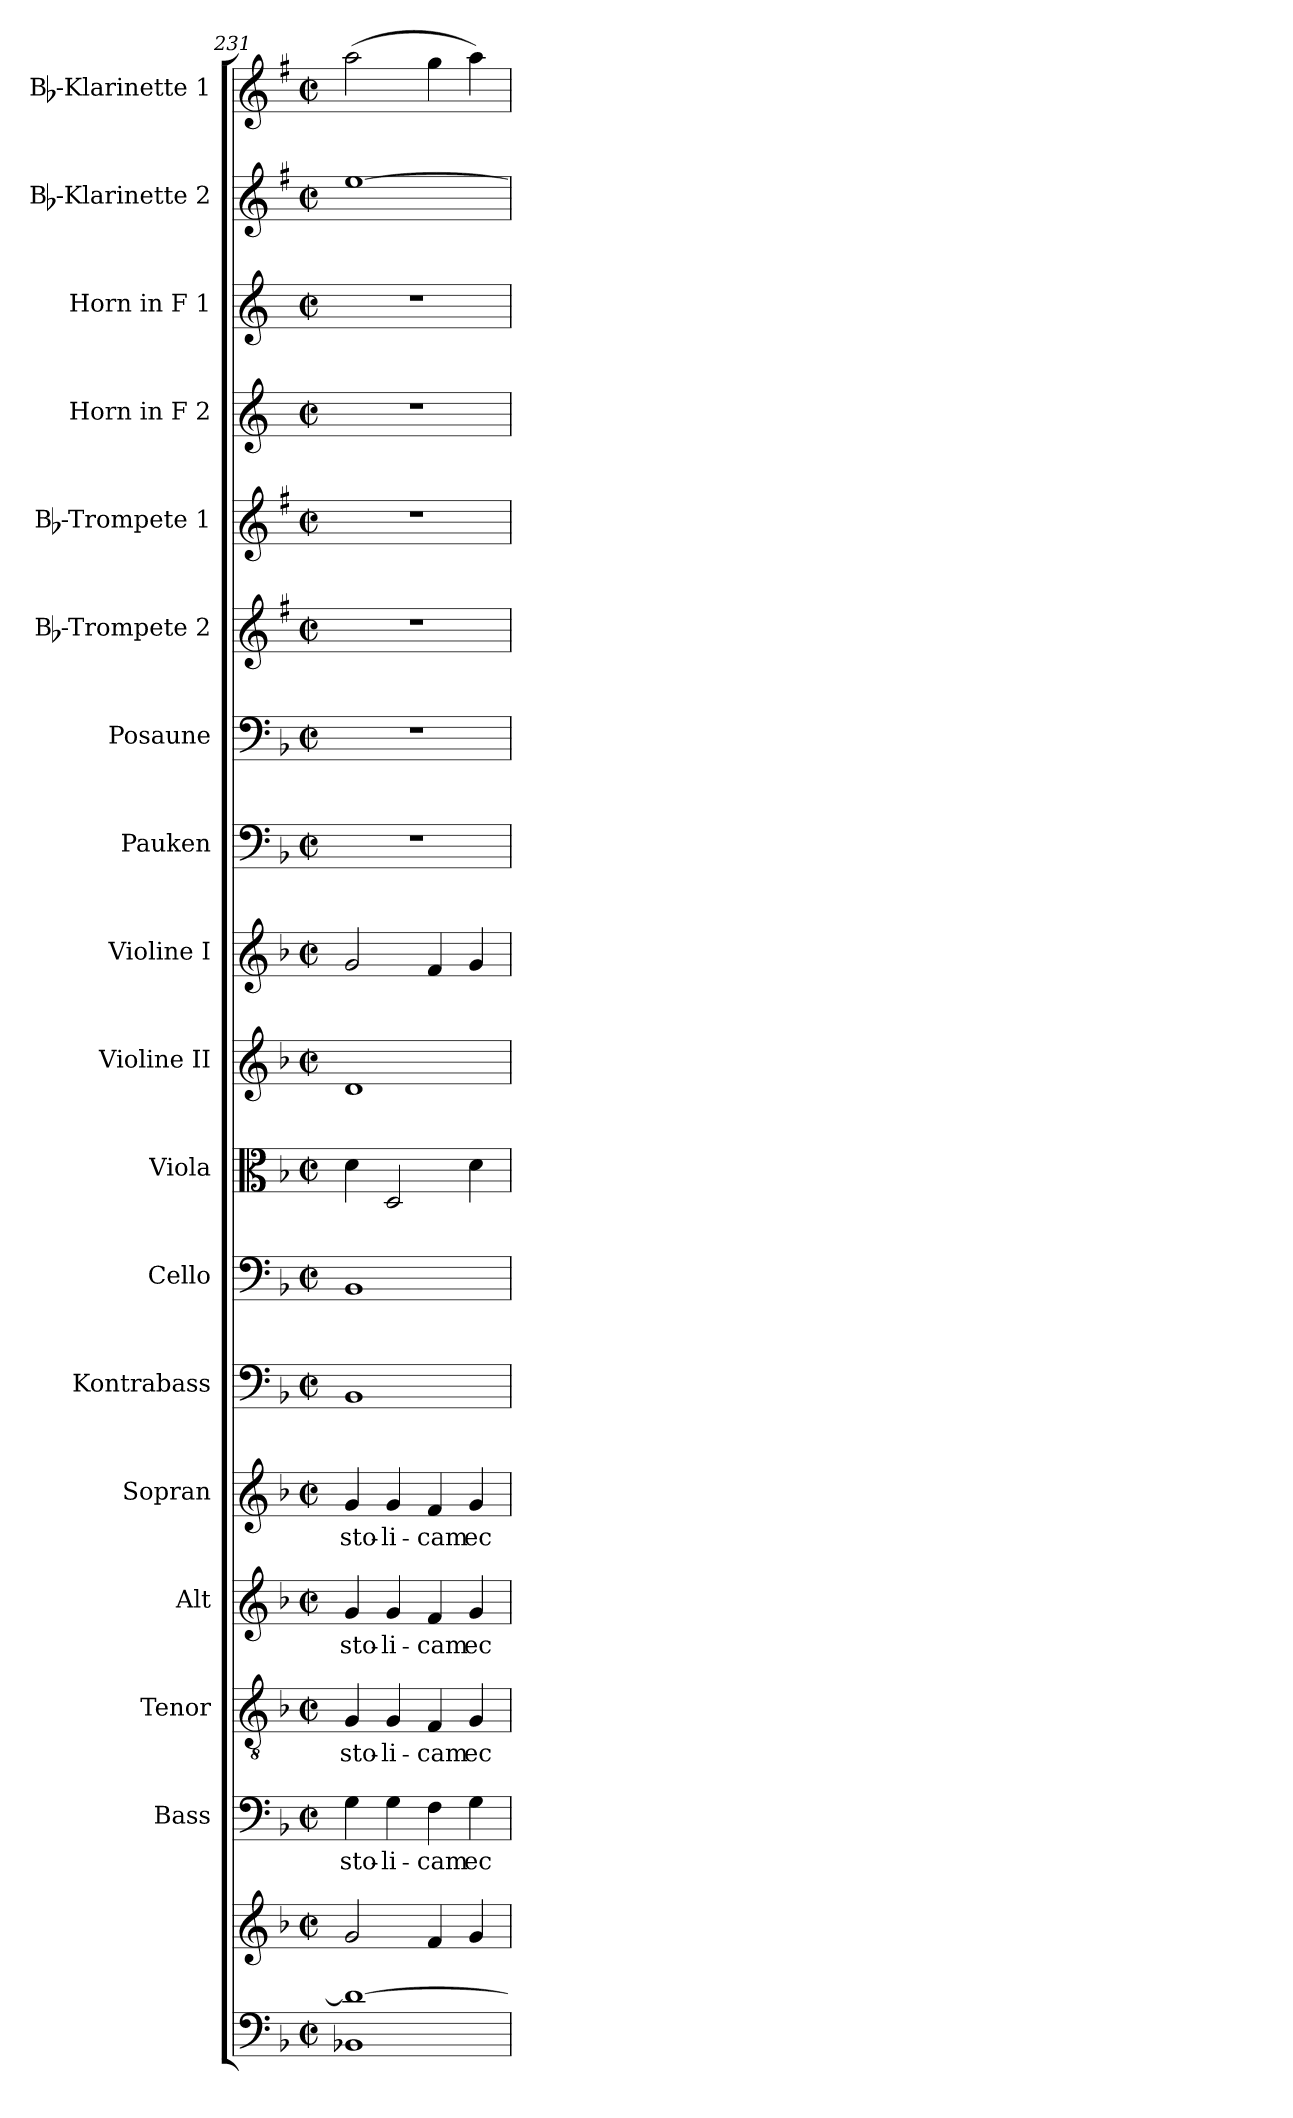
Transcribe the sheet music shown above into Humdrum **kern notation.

**kern	**kern	**kern	**text	**kern	**text	**kern	**text	**kern	**text	**kern	**kern	**kern	**kern	**kern	**kern	**kern	**kern	**kern	**kern	**kern	**kern	**kern
*part18	*part18	*part17	*part17	*part16	*part16	*part15	*part15	*part14	*part14	*part13	*part12	*part11	*part10	*part9	*part8	*part7	*part6	*part5	*part4	*part3	*part2	*part1
*staff19	*staff18	*staff17	*staff17	*staff16	*staff16	*staff15	*staff15	*staff14	*staff14	*staff13	*staff12	*staff11	*staff10	*staff9	*staff8	*staff7	*staff6	*staff5	*staff4	*staff3	*staff2	*staff1
*	*	*I"Bass	*	*I"Tenor	*	*I"Alt	*	*I"Sopran	*	*I"Kontrabass	*I"Cello	*I"Viola	*I"Violine II	*I"Violine I	*I"Pauken	*I"Posaune	*I"Bb-Trompete 2	*I"Bb-Trompete 1	*I"Horn in F 2	*I"Horn in F 1	*I"Bb-Klarinette 2	*I"Bb-Klarinette 1
*	*	*I'B.	*	*I'T.	*	*I'A.	*	*I'S.	*	*I'Kb.	*	*I'Vla.	*I'Vl. II	*I'Vl. I	*I'Pk.	*I'Pos.	*I'Bb Trp. 2	*I'Bb Trp. 1	*	*	*I'Bb Kl. 2	*I'Bb Kl. 1
*clefF4	*clefG2	*clefF4	*	*clefGv2	*	*clefG2	*	*clefG2	*	*clefF4	*clefF4	*clefC3	*clefG2	*clefG2	*clefF4	*clefF4	*clefG2	*clefG2	*clefG2	*clefG2	*clefG2	*clefG2
*	*	*	*	*	*	*	*	*	*	*ITrd7c12	*	*	*	*	*	*	*ITrd1c2	*ITrd1c2	*ITrd4c7	*ITrd4c7	*ITrd1c2	*ITrd1c2
*k[b-]	*k[b-]	*k[b-]	*	*k[b-]	*	*k[b-]	*	*k[b-]	*	*k[b-]	*k[b-]	*k[b-]	*k[b-]	*k[b-]	*k[b-]	*k[b-]	*k[b-]	*k[b-]	*k[b-]	*k[b-]	*k[b-]	*k[b-]
*F:	*F:	*F:	*	*F:	*	*F:	*	*F:	*	*F:	*F:	*F:	*F:	*F:	*F:	*F:	*F:	*F:	*F:	*F:	*F:	*F:
*M2/2	*M2/2	*M2/2	*	*M2/2	*	*M2/2	*	*M2/2	*	*M2/2	*M2/2	*M2/2	*M2/2	*M2/2	*M2/2	*M2/2	*M2/2	*M2/2	*M2/2	*M2/2	*M2/2	*M2/2
*met(c|)	*met(c|)	*met(c|)	*	*met(c|)	*	*met(c|)	*	*met(c|)	*	*met(c|)	*met(c|)	*met(c|)	*met(c|)	*met(c|)	*met(c|)	*met(c|)	*met(c|)	*met(c|)	*met(c|)	*met(c|)	*met(c|)	*met(c|)
=231	=231	=231	=231	=231	=231	=231	=231	=231	=231	=231	=231	=231	=231	=231	=231	=231	=231	=231	=231	=231	=231	=231
*^	*	*	*	*	*	*	*	*	*	*	*	*	*	*	*	*	*	*	*	*	*	*
!	!	!	!	!LO:LY:b	!	!LO:LY:b	!	!LO:LY:b	!	!LO:LY:b	!	!	!	!	!	!	!	!	!	!	!	!	!
1d_	1BB-X	2g/	4G\	-sto-	4G/	-sto-	4g/	-sto-	4g/	-sto-	1BBB-	1BB-	4d\	1d	2g/	1r	1r	1r	1r	1r	1r	[1dd	(>2gg\
!	!	!	!	!LO:LY:b	!	!LO:LY:b	!	!LO:LY:b	!	!LO:LY:b	!	!	!	!	!	!	!	!	!	!	!	!	!
.	.	.	4G\	-li-	4G/	-li-	4g/	-li-	4g/	-li-	.	.	2D/	.	.	.	.	.	.	.	.	.	.
!	!	!	!	!LO:LY:b	!	!LO:LY:b	!	!LO:LY:b	!	!LO:LY:b	!	!	!	!	!	!	!	!	!	!	!	!	!
.	.	4f/	4F\	-cam	4F/	-cam	4f/	-cam	4f/	-cam	.	.	.	.	4f/	.	.	.	.	.	.	.	4ff\
!	!	!	!	!LO:LY:b	!	!LO:LY:b	!	!LO:LY:b	!	!LO:LY:b	!	!	!	!	!	!	!	!	!	!	!	!	!
.	.	4g/	4G\	ec-	4G/	ec-	4g/	ec-	4g/	ec-	.	.	4d\	.	4g/	.	.	.	.	.	.	.	4gg\)
*v	*v	*	*	*	*	*	*	*	*	*	*	*	*	*	*	*	*	*	*	*	*	*	*
=	=	=	=	=	=	=	=	=	=	=	=	=	=	=	=	=	=	=	=	=	=	=
*-	*-	*-	*-	*-	*-	*-	*-	*-	*-	*-	*-	*-	*-	*-	*-	*-	*-	*-	*-	*-	*-	*-
